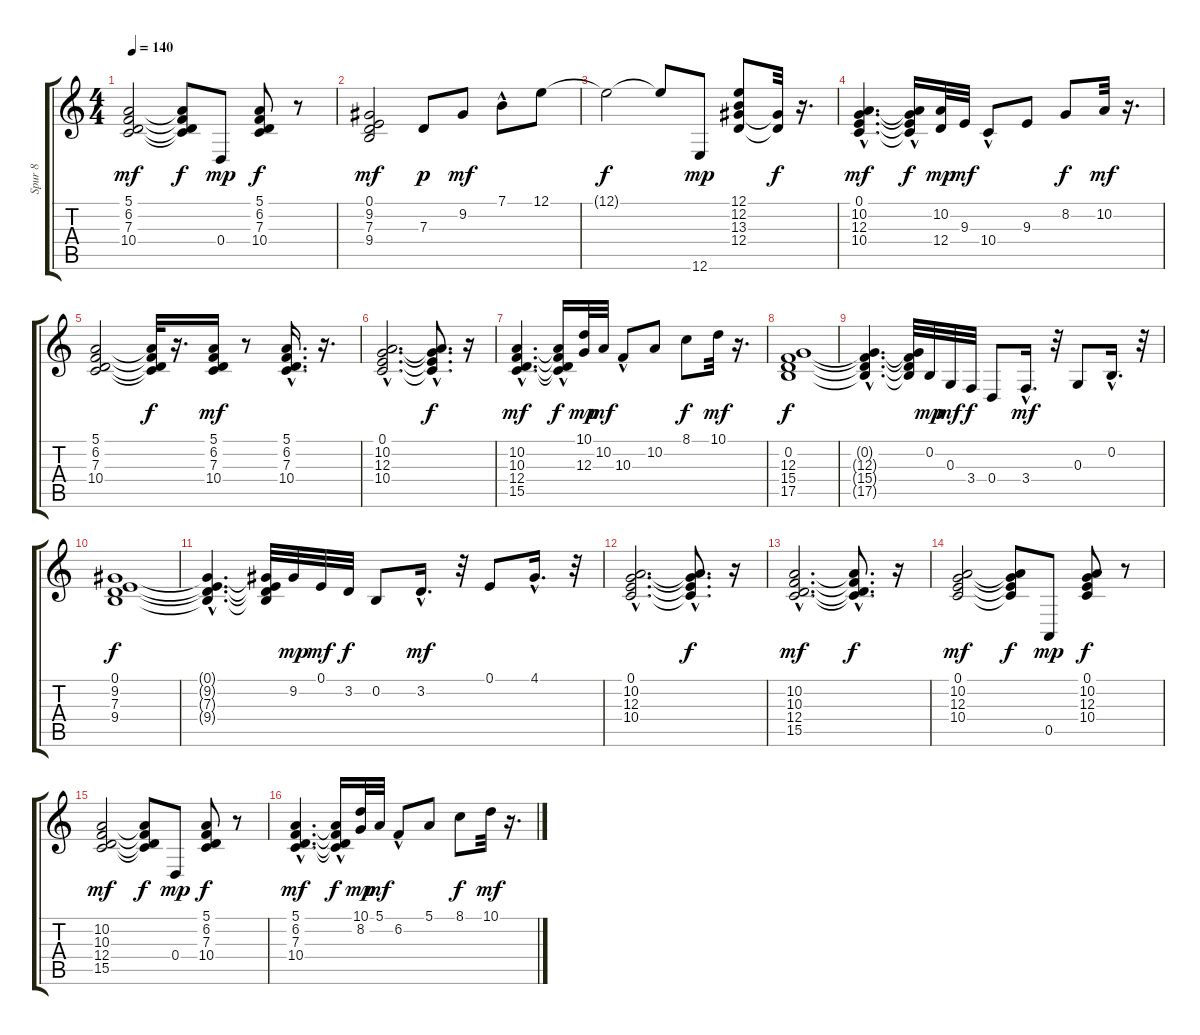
\track ("Spur 8" "Spur 8") {instrument electricpiano1}
\staff {score tabs}
\tuning (E4 B3 G3 D3 A2 E2) {hide}
\ts (4 4)
\tempo 140
\clef g2
\ks c
(5.1 6.2 7.3 10.4).2{dy mf} (5.1{t} 6.2{t} 7.3{t} 10.4{t}).8{dy f} 0.4.8{dy mp} (5.1 6.2 7.3 10.4).8{dy f} r.8 |
(0.1 9.2 7.3 9.4).2{dy mf} 7.3.8{dy p} 9.2.8{dy mf} 7.1{hac}.8 12.1.8 |
12.1{t}.2{dy f} 12.1{t}.8 12.6.8{dy mp} (12.1 12.2 13.3 12.4).8 (13.3{t} 12.4{t}).32{dy f} r.16{d} |
(0.1{hac} 10.2{hac} 12.3{hac} 10.4{hac}).4{d dy mf} (0.1{hac t} 10.2{t} 12.3{t} 10.4{hac t}).16{dy f} (10.2 12.4).32{dy mp} 9.3.32{dy mf} 10.4{hac}.8 9.3.8 8.2.8{dy f} 10.2.32{dy mf} r.16{d} |
(5.1 6.2 7.3 10.4).2 (5.1{t} 6.2{t} 7.3{t} 10.4{t}).32{dy f} r.16{d} (5.1 6.2 7.3 10.4).16{dy mf} r.8 (5.1{hac} 6.2{hac} 7.3{hac} 10.4{hac}).16{d} r.16{d} |
(0.1{hac} 10.2{hac} 12.3{hac} 10.4{hac}).2{d} (0.1{hac t} 10.2{hac t} 12.3{hac t} 10.4{hac t}).8{d dy f} r.16 |
(10.2{hac} 10.3{hac} 12.4{hac} 15.5{hac}).4{d dy mf} (10.2{hac t} 10.3{hac t} 12.4{hac t} 15.5{hac t}).16{dy f} (10.1 12.3).32{dy mp} 10.2.32{dy mf} 10.3{hac}.8 10.2.8 8.1.8{dy f} 10.1.32{dy mf} r.16{d} |
(0.2 12.3 15.4 17.5).1{dy f} |
(0.2{hac t} 12.3{hac t} 15.4{hac t} 17.5{hac t}).4{d} (0.2{t} 12.3{t} 15.4{t} 17.5{t}).32 0.2.32{dy mp} 0.3.32{dy mf} 3.4.32{dy f} 0.4.8 3.4{hac}.16{d dy mf} r.32 0.3.8 0.2{hac}.16{d} r.32 |
(0.1 9.2 7.3 9.4).1{dy f} |
(0.1{hac t} 9.2{hac t} 7.3{hac t} 9.4{hac t}).4{d} (0.1{t} 9.2{t} 7.3{t} 9.4{t}).32 9.2.32{dy mp} 0.1.32{dy mf} 3.2.32{dy f} 0.2.8 3.2{hac}.16{d dy mf} r.32 0.1.8 4.1{hac}.16{d} r.32 |
(0.1{hac} 10.2{hac} 12.3{hac} 10.4{hac}).2{d} (0.1{hac t} 10.2{hac t} 12.3{hac t} 10.4{hac t}).8{d dy f} r.16 |
(10.2{hac} 10.3{hac} 12.4{hac} 15.5{hac}).2{d dy mf} (10.2{hac t} 10.3{hac t} 12.4{hac t} 15.5{hac t}).8{d dy f} r.16 |
(0.1 10.2 12.3 10.4).2{dy mf} (0.1{t} 10.2{t} 12.3{t} 10.4{t}).8{dy f} 0.5.8{dy mp} (0.1 10.2 12.3 10.4).8{dy f} r.8 |
(10.2 10.3 12.4 15.5).2{dy mf} (10.2{t} 10.3{t} 12.4{t} 15.5{t}).8{dy f} 0.4.8{dy mp} (5.1 6.2 7.3 10.4).8{dy f} r.8 |
(5.1{hac} 6.2{hac} 7.3{hac} 10.4{hac}).4{d dy mf} (5.1{hac t} 6.2{hac t} 7.3{hac t} 10.4{hac t}).16{dy f} (10.1 8.2).32{dy mp} 5.1.32{dy mf} 6.2{hac}.8 5.1.8 8.1.8{dy f} 10.1.32{dy mf} r.16{d}
